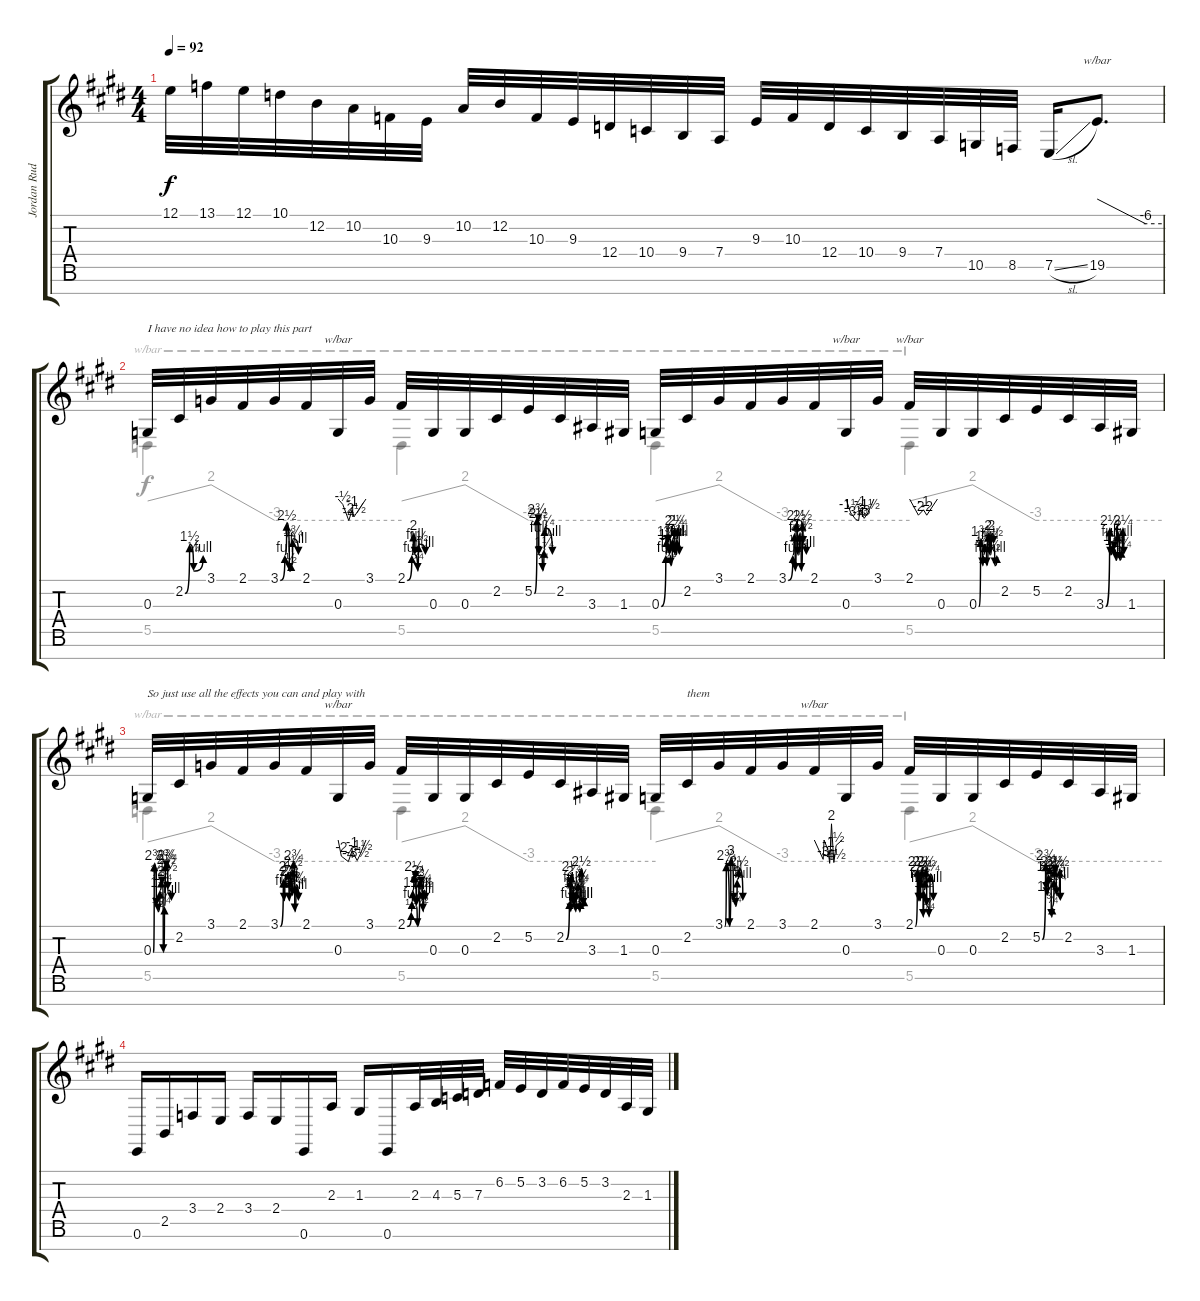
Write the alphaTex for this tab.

\track ("Jordan Rudess" "Jordan Rud") {instrument synthstrings2}
\staff {score tabs}
\tuning (E4 B3 G3 D3 A2 E2 B1) {hide}
\voice
\ts (4 4)
\tempo 92
\clef g2
\ks e
12.1.32{dy f} 13.1.32 12.1.32 10.1.32 12.2.32 10.2.32 10.3.32 9.3.32 10.2.32 12.2.32 10.3.32 9.3.32 12.4.32 10.4.32 9.4.32 7.4.32 9.3.32 10.3.32 12.4.32 10.4.32 9.4.32 7.4.32 10.5.32 8.5.32 7.5{sl}.16 19.5.8{d tbe (custom default 0 0 45 -24 60 -24)} |
0.3.32{txt "I have no idea how to play this part" instrument lead2sawtooth} 2.2{be (custom 0 0 15 6 28 1 60 4)}.32 3.1.32 2.1.32 3.1{be (custom 0 0 15 4 21 10 30 1 36 2 41 7 60 4)}.32 2.1.32 0.3.32{tbe (custom default 0 0 10 -2 23 -16 30 -4 34 -10 60 0)} 3.1.32 2.1{be (custom 0 0 15 4 20 8 25 4 34 1 37 6 60 4)}.32 0.3.32 0.3.32 2.2.32 5.2{be (custom 0 0 9 11 13 10 15 4 22 4 27 1 32 5 34 9 60 4)}.32 2.2.32 3.3.32 1.3.32 0.3{be (custom 0 0 15 4 17 7 22 6 27 4 31 2 37 7 43 9 45 4 49 4 52 7 54 9 60 4)}.32 2.2.32 3.1.32 2.1.32 3.1{be (custom 0 0 15 4 20 8 23 1 26 10 31 4 34 4 37 8 41 8 43 1 47 10 49 6 60 4)}.32 2.1.32 0.3.32{tbe (custom default 0 0 10 -6 21 -14 27 -16 30 -4 39 -12 47 -6 60 0)} 3.1.32 2.1.32{tbe (custom default 0 0 19 -8 30 -4 37 -8 60 0)} 0.3.32 0.3{be (custom 0 0 6 7 12 2 15 4 19 6 26 2 31 8 36 4 38 4 42 8 49 6 53 2 60 4)}.32 2.2.32 5.2.32 2.2.32 3.3{be (custom 0 0 13 9 15 4 22 6 28 5 33 3 40 8 46 3 52 5 56 9 60 4)}.32 1.3.32 |
0.3{be (custom 0 0 3 11 10 3 15 2 22 6 26 8 29 7 33 0 37 3 40 11 43 10 46 11 48 6 60 4)}.32{txt "So just use all the effects you can and play with "} 2.2.32 3.1.32 2.1.32 3.1{be (custom 0 0 10 8 12 4 15 8 26 9 29 4 32 8 40 5 42 10 44 11 48 2 52 7 60 4)}.32 2.1.32 0.3.32{tbe (custom default 0 0 7 -8 22 -16 30 -4 41 -14 48 -6 60 0)} 3.1.32 2.1{be (custom 0 0 13 2 15 4 18 6 22 9 27 8 30 3 33 0 41 6 43 8 47 7 50 4 52 2 54 6 60 4)}.32 0.3.32 0.3.32 2.2.32 5.2.32 2.2{be (custom 0 0 11 4 13 8 15 2 17 9 20 4 24 6 26 3 31 2 34 6 40 7 44 2 48 4 50 10 57 3 60 4)}.32 3.3.32 1.3.32 0.3.32 2.2.32{txt "them"} 3.1{be (custom 0 0 5 11 15 0 20 12 29 4 35 3 41 8 47 10 60 4)}.32 2.1.32 3.1.32 2.1.32{tbe (custom default 0 0 19 -12 21 0 30 -4 33 -20 37 8 42 -18 47 -2 60 0)} 0.3.32 3.1.32 2.1{be (custom 0 0 7 10 11 4 13 9 15 4 18 8 22 10 26 1 28 6 33 8 36 10 38 3 40 3 45 1 49 9 60 4)}.32 0.3.32 0.3.32 2.2.32 5.2{be (custom 0 0 11 11 13 6 15 5 21 9 25 10 30 1 33 3 39 8 41 10 43 9 47 5 51 5 58 10 60 4)}.32 2.2.32 3.3.32 1.3.32 |
0.6.16{volume 16 instrument lead2sawtooth} 2.5.16 3.4.16 2.4.16 3.4.16 2.4.16 0.6.16 2.3.16 1.3.16 0.6.16 2.3.32 4.3.32 5.3.32 7.3.32 6.2.32 5.2.32 3.2.32 6.2.32 5.2.32 3.2.32 2.3.32 1.3.32
\voice
\clef g2
\ottava regular
\simile none
\ks e
|
5.5.4{tbe (custom default 0 0 15 8 30 -12 60 -12)} 5.5.4{tbe (custom default 0 0 15 8 30 -12 60 -12)} 5.5.4{tbe (custom default 0 0 15 8 30 -12 60 -12)} 5.5.4{tbe (custom default 0 0 15 8 30 -12 60 -12)} |
5.5.4{tbe (custom default 0 0 15 8 30 -12 60 -12)} 5.5.4{tbe (custom default 0 0 15 8 30 -12 60 -12)} 5.5.4{tbe (custom default 0 0 15 8 30 -12 60 -12)} 5.5.4{tbe (custom default 0 0 15 8 30 -12 60 -12)} |
